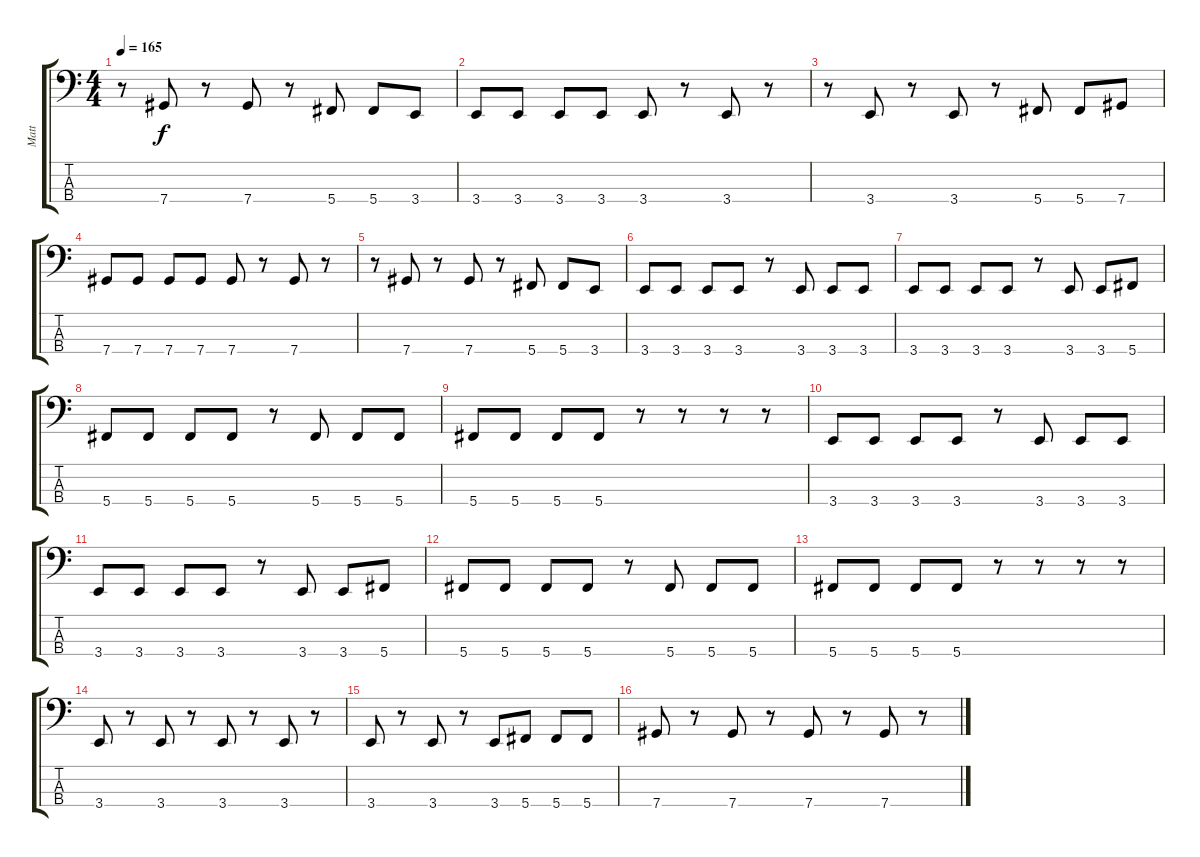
\track ("Matt" "Matt") {instrument electricbasspick}
\staff {score tabs}
\tuning (Gb2 Db2 Ab1 Db1) {hide}
\ts (4 4)
\tempo 165
\clef f4
\ks c
r.8{dy f} 7.4.8 r.8 7.4.8 r.8 5.4.8 5.4.8 3.4.8 |
3.4.8 3.4.8 3.4.8 3.4.8 3.4.8 r.8 3.4.8 r.8 |
r.8 3.4.8 r.8 3.4.8 r.8 5.4.8 5.4.8 7.4.8 |
7.4.8 7.4.8 7.4.8 7.4.8 7.4.8 r.8 7.4.8 r.8 |
r.8 7.4.8 r.8 7.4.8 r.8 5.4.8 5.4.8 3.4.8 |
3.4.8 3.4.8 3.4.8 3.4.8 r.8 3.4.8 3.4.8 3.4.8 |
3.4.8 3.4.8 3.4.8 3.4.8 r.8 3.4.8 3.4.8 5.4.8 |
5.4.8 5.4.8 5.4.8 5.4.8 r.8 5.4.8 5.4.8 5.4.8 |
5.4.8 5.4.8 5.4.8 5.4.8 r.8 r.8 r.8 r.8 |
3.4.8 3.4.8 3.4.8 3.4.8 r.8 3.4.8 3.4.8 3.4.8 |
3.4.8 3.4.8 3.4.8 3.4.8 r.8 3.4.8 3.4.8 5.4.8 |
5.4.8 5.4.8 5.4.8 5.4.8 r.8 5.4.8 5.4.8 5.4.8 |
5.4.8 5.4.8 5.4.8 5.4.8 r.8 r.8 r.8 r.8 |
3.4.8 r.8 3.4.8 r.8 3.4.8 r.8 3.4.8 r.8 |
3.4.8 r.8 3.4.8 r.8 3.4.8 5.4.8 5.4.8 5.4.8 |
7.4.8 r.8 7.4.8 r.8 7.4.8 r.8 7.4.8 r.8
